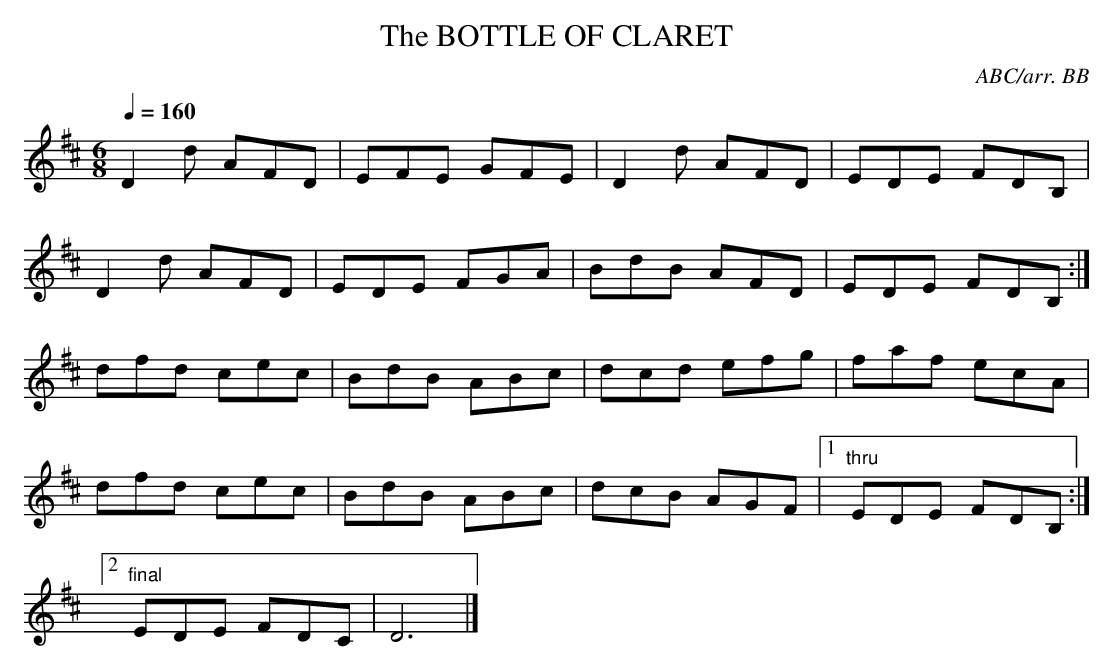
X:1
T:BOTTLE OF CLARET, The
C:ABC/arr. BB
Q:1/4=160
M:6/8
K:D
D2d AFD|EFE GFE|D2d AFD|EDE FDB,|
D2d AFD|EDE FGA|BdB AFD|EDE FDB, :|
dfd cec|BdB ABc|dcd efg|faf ecA|
dfd cec|BdB ABc|dcB AGF|1 "thru"EDE FDB, :|
[2 "final"EDE FDC|D6|]
